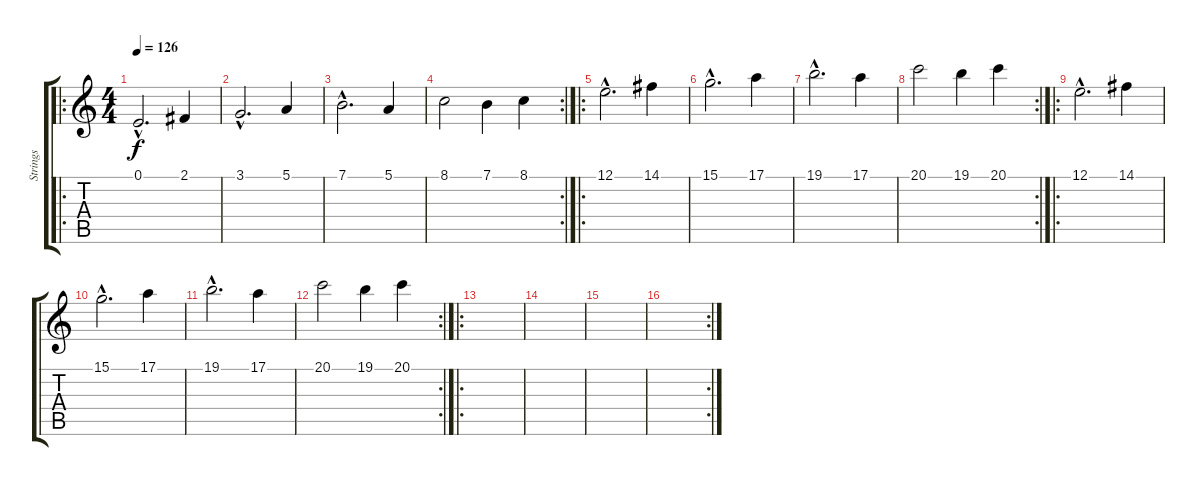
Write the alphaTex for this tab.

\track ("Strings" "Strings") {instrument stringensemble2}
\staff {score tabs}
\tuning (E4 B3 G3 D3 A2 E2) {hide}
\ro
\ts (4 4)
\tempo 126
\clef g2
\ks c
0.1{hac}.2{d dy f} 2.1.4 |
3.1{hac}.2{d} 5.1.4 |
7.1{hac}.2{d} 5.1.4 |
\rc 2
8.1.2 7.1.4 8.1.4 |
\ro
12.1{hac}.2{d} 14.1.4 |
15.1{hac}.2{d} 17.1.4 |
19.1{hac}.2{d} 17.1.4 |
\rc 2
20.1.2 19.1.4 20.1.4 |
\ro
12.1{hac}.2{d} 14.1.4 |
15.1{hac}.2{d} 17.1.4 |
19.1{hac}.2{d} 17.1.4 |
\rc 2
20.1.2 19.1.4 20.1.4 |
\ro
|
|
|
\rc 2
